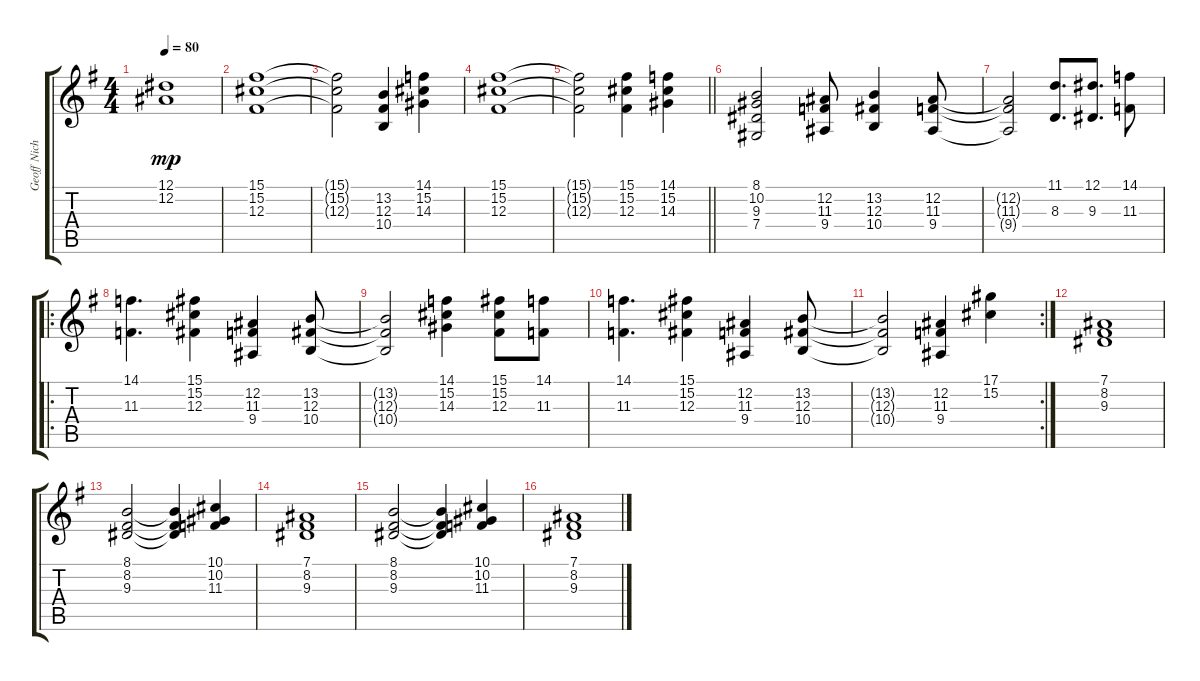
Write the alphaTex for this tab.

\track ("Geoff Nicholls " "Geoff Nich") {instrument choiraahs}
\staff {score tabs}
\tuning (Eb4 Bb3 Gb3 Db3 Ab2 Eb2) {hide}
\ts (4 4)
\tempo 80
\clef g2
\ks g
(12.1{t} 12.2{t}).1{dy mp} |
(15.1 15.2 12.3).1 |
(15.1{t} 15.2{t} 12.3{t}).2 (13.2 12.3 10.4).4 (14.1 15.2 14.3).4 |
(15.1 15.2 12.3).1 |
\barLineRight lightlight
(15.1{t} 15.2{t} 12.3{t}).2 (15.1 15.2 12.3).4 (14.1 15.2 14.3).4 |
(8.1 10.2 9.3 7.4).2 (12.2 11.3 9.4).8 (13.2 12.3 10.4).4 (12.2 11.3 9.4).8 |
(12.2{t} 11.3{t} 9.4{t}).2 (11.1 8.3).8{d} (12.1 9.3).8{d} (14.1 11.3).8 |
\ro
(14.1 11.3).4{d} (15.1 15.2 12.3).4 (12.2 11.3 9.4).4 (13.2 12.3 10.4).8 |
(13.2{t} 12.3{t} 10.4{t}).2 (14.1 15.2 14.3).4 (15.1 15.2 12.3).8 (14.1 11.3).8 |
(14.1 11.3).4{d} (15.1 15.2 12.3).4 (12.2 11.3 9.4).4 (13.2 12.3 10.4).8 |
\rc 2
(13.2{t} 12.3{t} 10.4{t}).2 (12.2 11.3 9.4).4 (17.1 15.2).4 |
(7.1 8.2 9.3).1{instrument choiraahs} |
(8.1 8.2 9.3).2 (8.1{t} 8.2{t} 9.3{t}).4 (10.1 10.2 11.3).4 |
(7.1 8.2 9.3).1 |
(8.1 8.2 9.3).2 (8.1{t} 8.2{t} 9.3{t}).4 (10.1 10.2 11.3).4 |
(7.1 8.2 9.3).1
